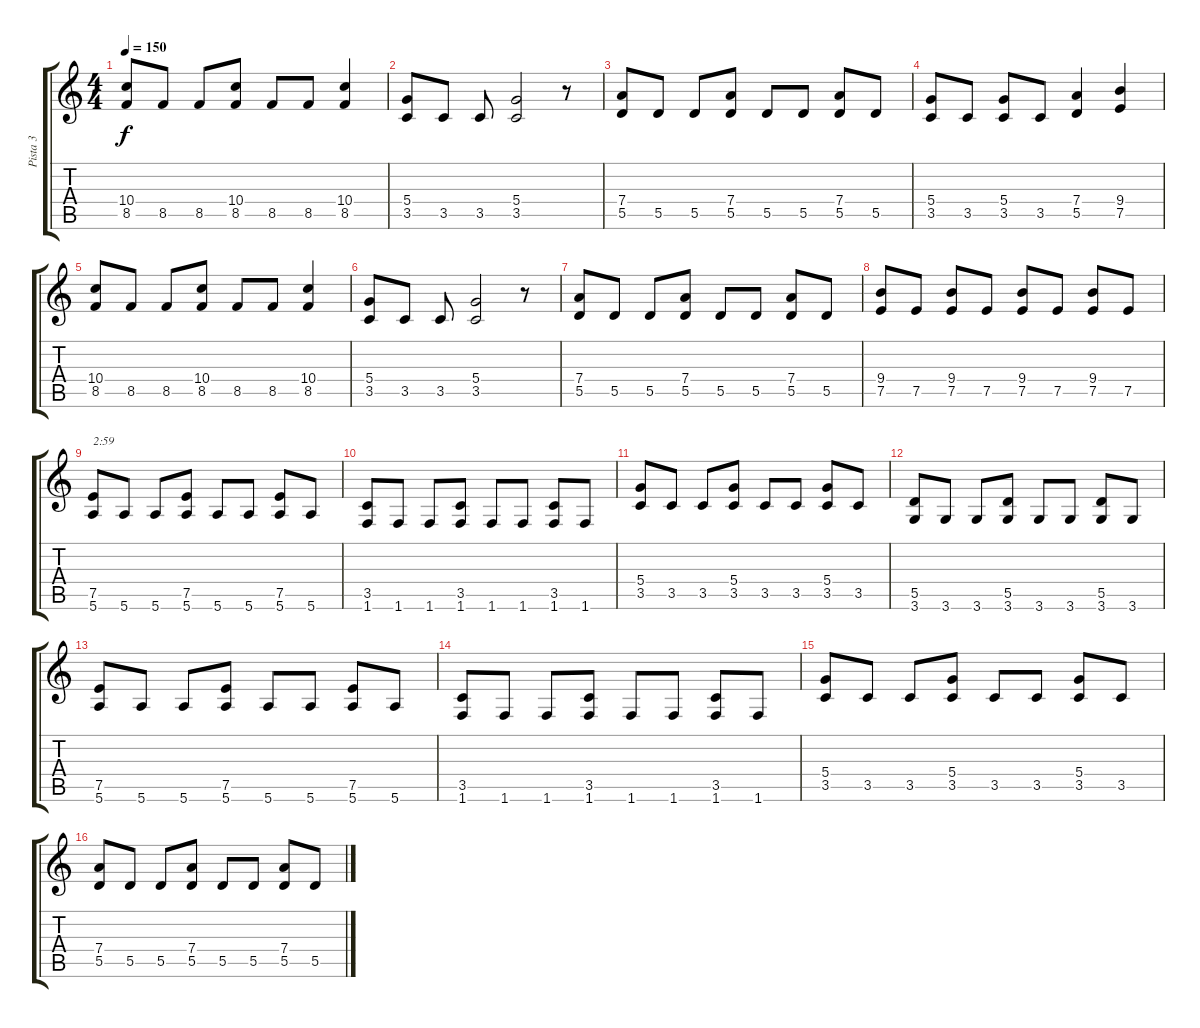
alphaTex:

\track ("Pista 3" "Pista 3") {instrument distortionguitar}
\staff {score tabs}
\tuning (E4 B3 G3 D3 A2 E2) {hide}
\ts (4 4)
\tempo 150
\clef g2
\ks c
(10.4 8.5).8{dy f} 8.5.8 8.5.8 (10.4 8.5).8 8.5.8 8.5.8 (10.4 8.5).4 |
(5.4 3.5).8 3.5.8 3.5.8 (5.4 3.5).2 r.8 |
(7.4 5.5).8 5.5.8 5.5.8 (7.4 5.5).8 5.5.8 5.5.8 (7.4 5.5).8 5.5.8 |
(5.4 3.5).8 3.5.8 (5.4 3.5).8 3.5.8 (7.4 5.5).4 (9.4 7.5).4 |
(10.4 8.5).8 8.5.8 8.5.8 (10.4 8.5).8 8.5.8 8.5.8 (10.4 8.5).4 |
(5.4 3.5).8 3.5.8 3.5.8 (5.4 3.5).2 r.8 |
(7.4 5.5).8 5.5.8 5.5.8 (7.4 5.5).8 5.5.8 5.5.8 (7.4 5.5).8 5.5.8 |
(9.4 7.5).8 7.5.8 (9.4 7.5).8 7.5.8 (9.4 7.5).8 7.5.8 (9.4 7.5).8 7.5.8 |
(7.5 5.6).8{txt "2:59"} 5.6.8 5.6.8 (7.5 5.6).8 5.6.8 5.6.8 (7.5 5.6).8 5.6.8 |
(3.5 1.6).8 1.6.8 1.6.8 (3.5 1.6).8 1.6.8 1.6.8 (3.5 1.6).8 1.6.8 |
(5.4 3.5).8 3.5.8 3.5.8 (5.4 3.5).8 3.5.8 3.5.8 (5.4 3.5).8 3.5.8 |
(5.5 3.6).8 3.6.8 3.6.8 (5.5 3.6).8 3.6.8 3.6.8 (5.5 3.6).8 3.6.8 |
(7.5 5.6).8 5.6.8 5.6.8 (7.5 5.6).8 5.6.8 5.6.8 (7.5 5.6).8 5.6.8 |
(3.5 1.6).8 1.6.8 1.6.8 (3.5 1.6).8 1.6.8 1.6.8 (3.5 1.6).8 1.6.8 |
(5.4 3.5).8 3.5.8 3.5.8 (5.4 3.5).8 3.5.8 3.5.8 (5.4 3.5).8 3.5.8 |
(7.4 5.5).8 5.5.8 5.5.8 (7.4 5.5).8 5.5.8 5.5.8 (7.4 5.5).8 5.5.8
